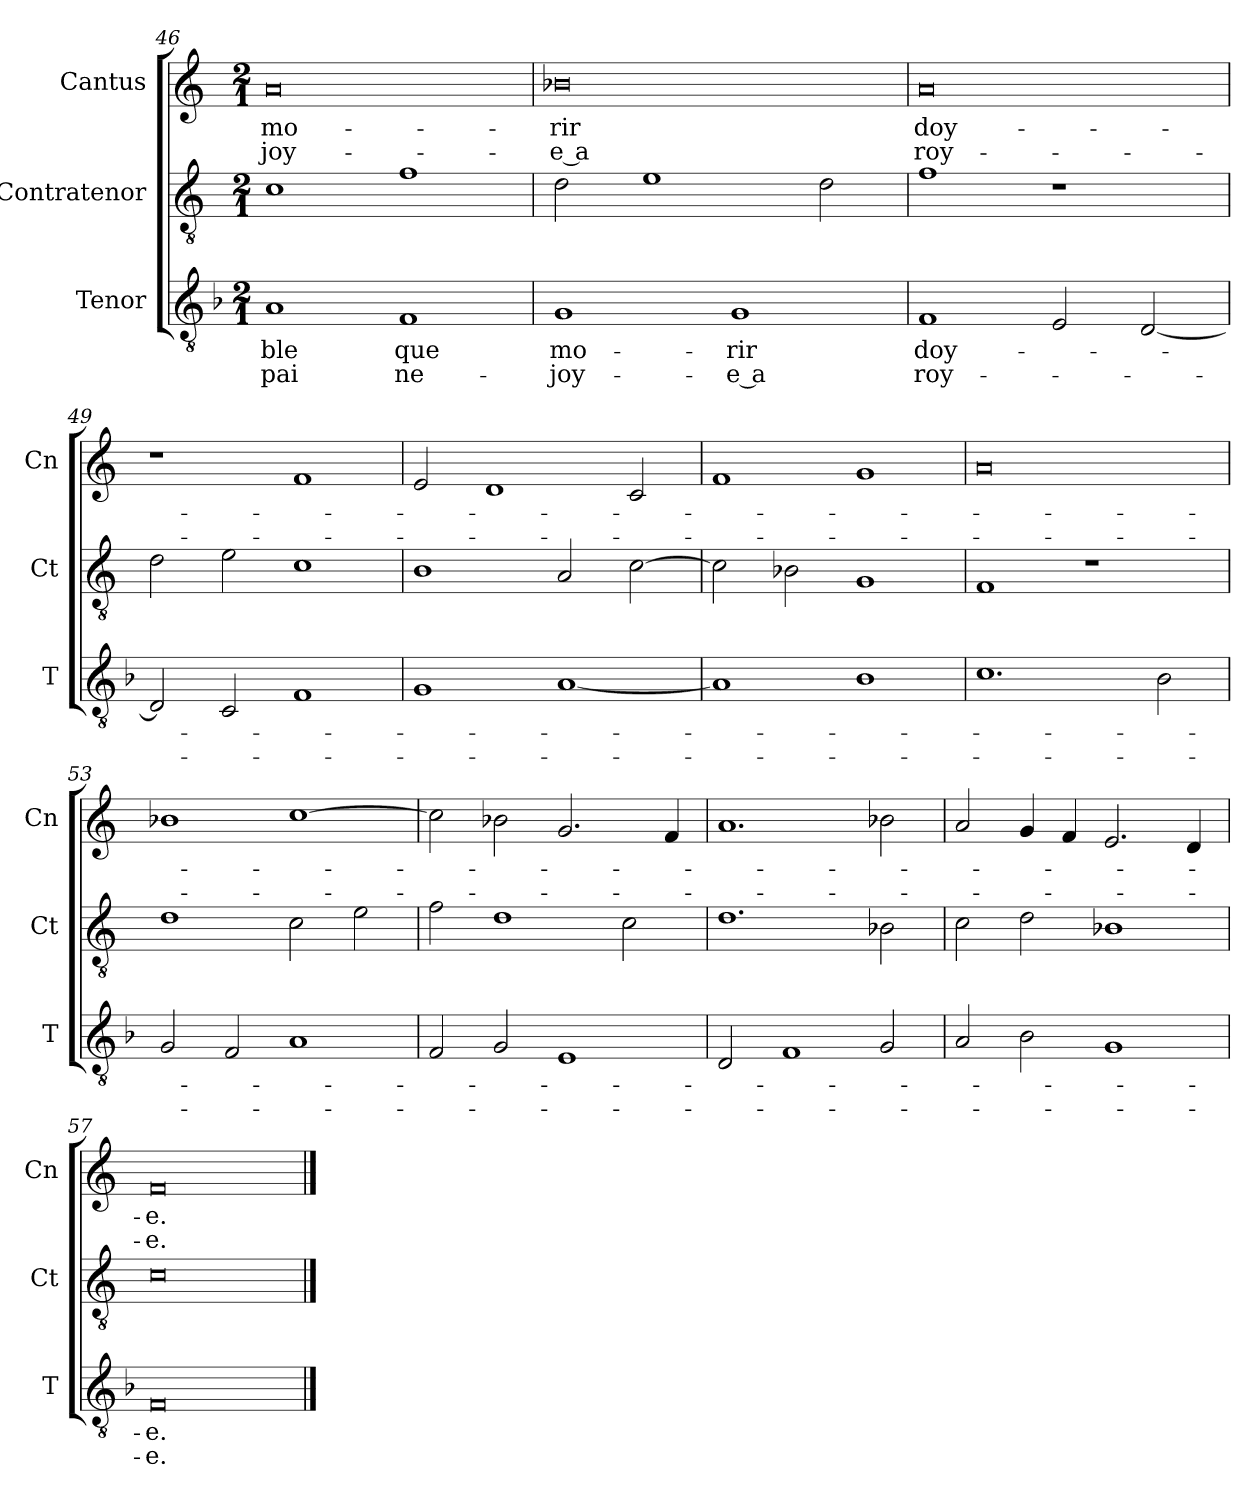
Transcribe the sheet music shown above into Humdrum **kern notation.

**kern	**text	**text	**kern	**kern	**text	**text
*part3	*part3	*part3	*part2	*part1	*part1	*part1
*staff3	*staff3	*staff3	*staff2	*staff1	*staff1	*staff1
*I"Tenor	*	*	*I"Contratenor	*I"Cantus	*	*
*I'T	*	*	*I'Ct	*I'Cn	*	*
*clefGv2	*	*	*clefGv2	*clefG2	*	*
*k[b-]	*	*	*k[]	*k[]	*	*
*M2/1	*	*	*M2/1	*M2/1	*	*
=46	=46	=46	=46	=46	=46	=46
1A	-ble	-pai	1c	0a	mo-	-joy-
1F	que	ne-	1f	.	.	.
=47	=47	=47	=47	=47	=47	=47
1G	mo-	-joy-	2d\	0b-X	-rir	-e a
.	.	.	1e	.	.	.
1G	-rir	-e a	.	.	.	.
.	.	.	2d\	.	.	.
=48	=48	=48	=48	=48	=48	=48
1F	doy-	roy-	1f	0a	doy-	roy-
2E/	.	.	1r	.	.	.
[2D/	.	.	.	.	.	.
=49	=49	=49	=49	=49	=49	=49
2D/]	.	.	2d\	1r	.	.
2C/	.	.	2e\	.	.	.
1F	.	.	1c	1f	.	.
=50	=50	=50	=50	=50	=50	=50
1G	.	.	1B	2e/	.	.
.	.	.	.	1d	.	.
[1A	.	.	2A/	.	.	.
.	.	.	[2c\	2c/	.	.
=51	=51	=51	=51	=51	=51	=51
1A]	.	.	2c\]	1f	.	.
.	.	.	2B-X\	.	.	.
1B-	.	.	1G	1g	.	.
=52	=52	=52	=52	=52	=52	=52
1.c	.	.	1F	0a	.	.
.	.	.	1r	.	.	.
2B-\	.	.	.	.	.	.
=53	=53	=53	=53	=53	=53	=53
2G/	.	.	1d	1b-X	.	.
2F/	.	.	.	.	.	.
1A	.	.	2c\	[1cc	.	.
.	.	.	2e\	.	.	.
=54	=54	=54	=54	=54	=54	=54
2F/	.	.	2f\	2cc\]	.	.
2G/	.	.	1d	2b-X\	.	.
1E	.	.	.	2.g/	.	.
.	.	.	2c\	.	.	.
.	.	.	.	4f/	.	.
=55	=55	=55	=55	=55	=55	=55
2D/	.	.	1.d	1.a	.	.
1F	.	.	.	.	.	.
2G/	.	.	2B-X\	2b-X\	.	.
=56	=56	=56	=56	=56	=56	=56
2A/	.	.	2c\	2a/	.	.
2B-\	.	.	2d\	4g/	.	.
.	.	.	.	4f/	.	.
1G	.	.	1B-X	2.e/	.	.
.	.	.	.	4d/	.	.
=57	=57	=57	=57	=57	=57	=57
0F	-e.	-e.	0c	0f	-e.	-e.
==	==	==	==	==	==	==
*-	*-	*-	*-	*-	*-	*-
